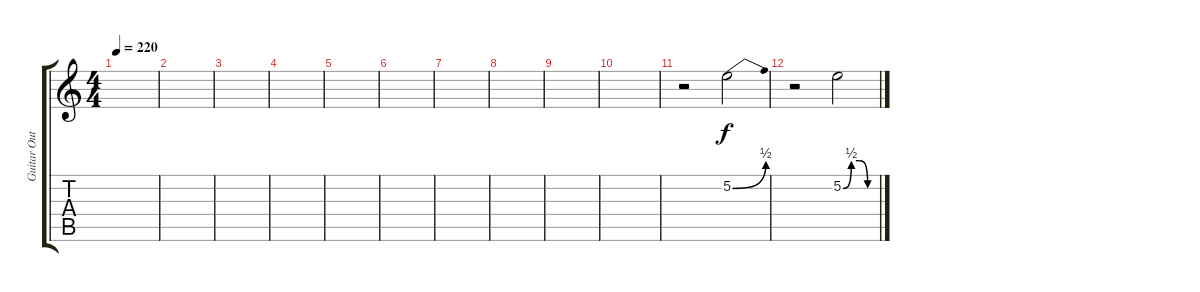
\track ("Guitar Outro" "Guitar Out") {instrument distortionguitar}
\staff {score tabs}
\tuning (E4 B3 G3 D3 A2 E2) {hide}
\ts (4 4)
\tempo 220
\clef g2
\ks c
|
|
|
|
|
|
|
|
|
|
r.2{volume 15 balance 4} 5.2{be (bend 0 0 60 2)}.2 |
r.2 5.2{be (custom 0 0 15 2 30 2 45 0 60 0)}.2
